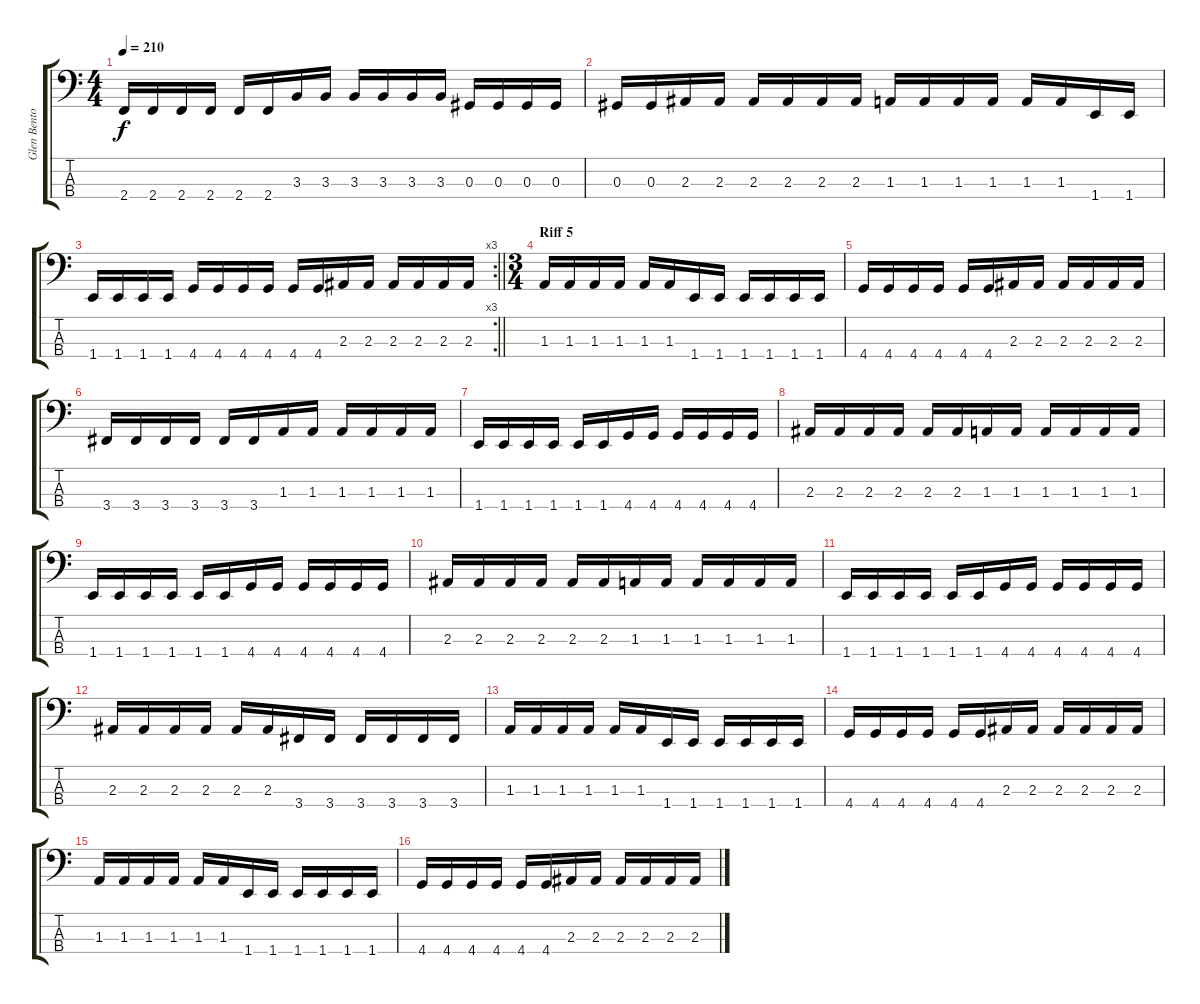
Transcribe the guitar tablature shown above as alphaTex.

\track ("Glen Benton" "Glen Bento") {instrument electricbasspick}
\staff {score tabs}
\tuning (Gb2 Db2 Ab1 Eb1) {hide}
\ts (4 4)
\tempo 210
\clef f4
\ks c
2.4.16{dy f} 2.4.16 2.4.16 2.4.16 2.4.16 2.4.16 3.3.16 3.3.16 3.3.16 3.3.16 3.3.16 3.3.16 0.3.16 0.3.16 0.3.16 0.3.16 |
0.3.16 0.3.16 2.3.16 2.3.16 2.3.16 2.3.16 2.3.16 2.3.16 1.3.16 1.3.16 1.3.16 1.3.16 1.3.16 1.3.16 1.4.16 1.4.16 |
\rc 3
\barLineRight lightlight
1.4.16 1.4.16 1.4.16 1.4.16 4.4.16 4.4.16 4.4.16 4.4.16 4.4.16 4.4.16 2.3.16 2.3.16 2.3.16 2.3.16 2.3.16 2.3.16 |
\ts (3 4)
\section ("" "Riff 5")
1.3.16 1.3.16 1.3.16 1.3.16 1.3.16 1.3.16 1.4.16 1.4.16 1.4.16 1.4.16 1.4.16 1.4.16 |
4.4.16 4.4.16 4.4.16 4.4.16 4.4.16 4.4.16 2.3.16 2.3.16 2.3.16 2.3.16 2.3.16 2.3.16 |
3.4.16 3.4.16 3.4.16 3.4.16 3.4.16 3.4.16 1.3.16 1.3.16 1.3.16 1.3.16 1.3.16 1.3.16 |
1.4.16 1.4.16 1.4.16 1.4.16 1.4.16 1.4.16 4.4.16 4.4.16 4.4.16 4.4.16 4.4.16 4.4.16 |
2.3.16 2.3.16 2.3.16 2.3.16 2.3.16 2.3.16 1.3.16 1.3.16 1.3.16 1.3.16 1.3.16 1.3.16 |
1.4.16 1.4.16 1.4.16 1.4.16 1.4.16 1.4.16 4.4.16 4.4.16 4.4.16 4.4.16 4.4.16 4.4.16 |
2.3.16 2.3.16 2.3.16 2.3.16 2.3.16 2.3.16 1.3.16 1.3.16 1.3.16 1.3.16 1.3.16 1.3.16 |
1.4.16 1.4.16 1.4.16 1.4.16 1.4.16 1.4.16 4.4.16 4.4.16 4.4.16 4.4.16 4.4.16 4.4.16 |
2.3.16 2.3.16 2.3.16 2.3.16 2.3.16 2.3.16 3.4.16 3.4.16 3.4.16 3.4.16 3.4.16 3.4.16 |
1.3.16 1.3.16 1.3.16 1.3.16 1.3.16 1.3.16 1.4.16 1.4.16 1.4.16 1.4.16 1.4.16 1.4.16 |
4.4.16 4.4.16 4.4.16 4.4.16 4.4.16 4.4.16 2.3.16 2.3.16 2.3.16 2.3.16 2.3.16 2.3.16 |
1.3.16 1.3.16 1.3.16 1.3.16 1.3.16 1.3.16 1.4.16 1.4.16 1.4.16 1.4.16 1.4.16 1.4.16 |
4.4.16 4.4.16 4.4.16 4.4.16 4.4.16 4.4.16 2.3.16 2.3.16 2.3.16 2.3.16 2.3.16 2.3.16
